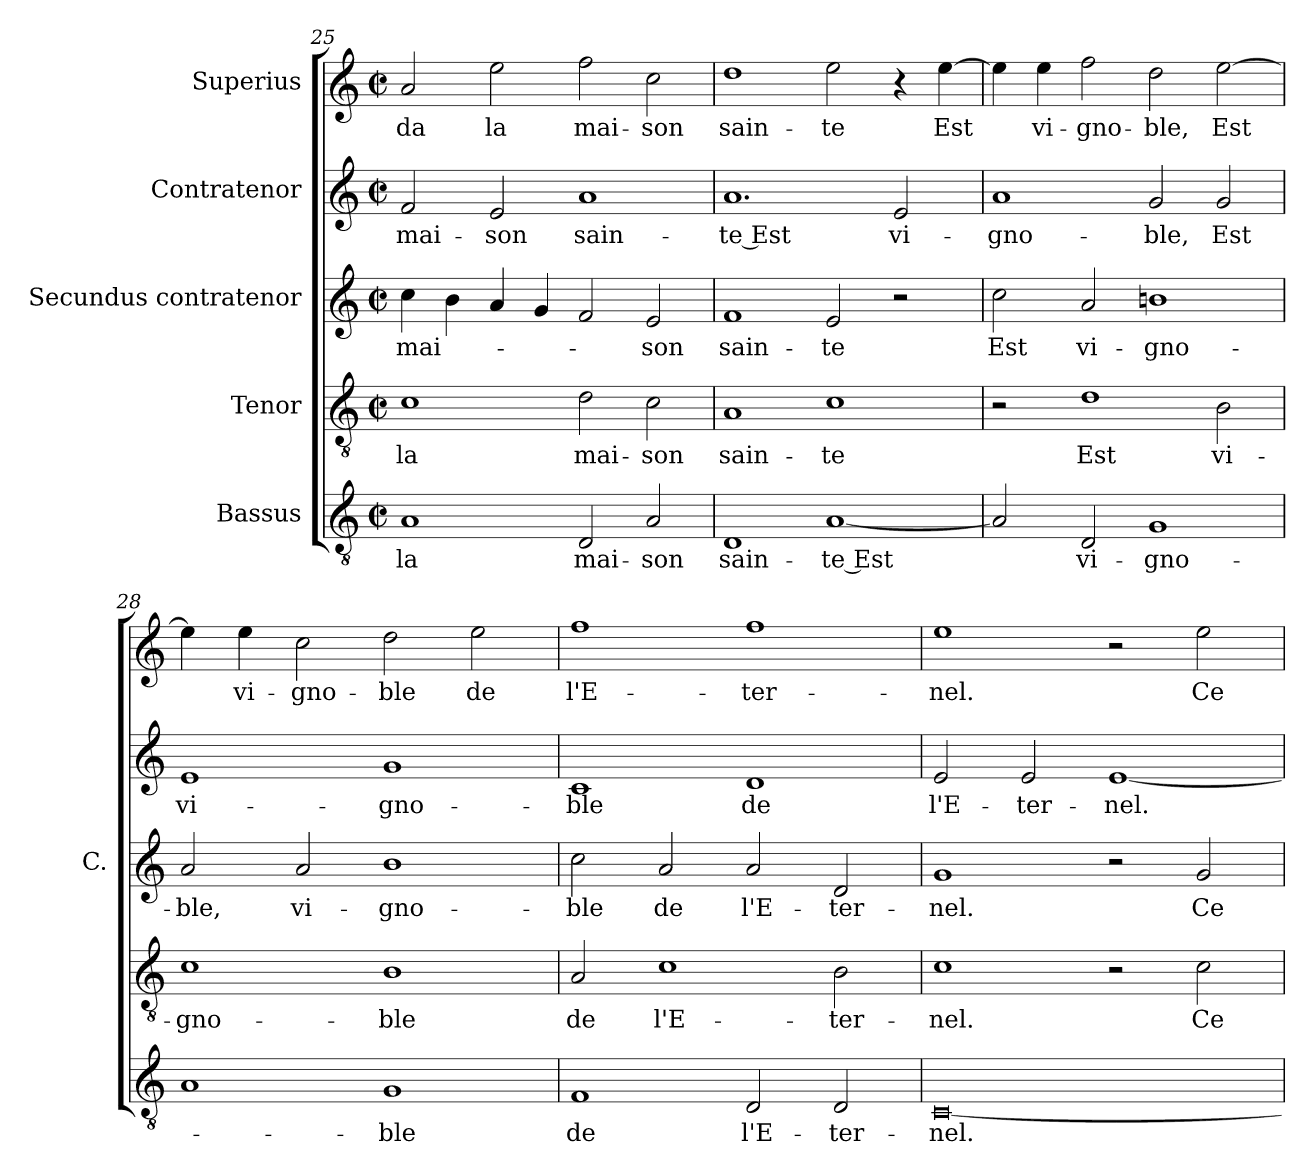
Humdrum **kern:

**kern	**text	**kern	**text	**kern	**text	**kern	**text	**kern	**text
*part5	*part5	*part4	*part4	*part3	*part3	*part2	*part2	*part1	*part1
*staff5	*staff5	*staff4	*staff4	*staff3	*staff3	*staff2	*staff2	*staff1	*staff1
*I"Bassus	*	*I"Tenor	*	*I"Secundus  contratenor	*	*I"Contratenor	*	*I"Superius	*
*	*	*	*	*I'C.	*	*	*	*	*
*clefGv2	*	*clefGv2	*	*clefG2	*	*clefG2	*	*clefG2	*
*k[]	*	*k[]	*	*k[]	*	*k[]	*	*k[]	*
*C:	*	*C:	*	*C:	*	*C:	*	*C:	*
*M2/2	*	*M2/2	*	*M2/2	*	*M2/2	*	*M2/2	*
*met(c|)	*	*met(c|)	*	*met(c|)	*	*met(c|)	*	*met(c|)	*
=25	=25	=25	=25	=25	=25	=25	=25	=25	=25
1A/	la	1c\	la	4cc\	mai-	2f/	mai-	2a/	-da
.	.	.	.	4b\	.	.	.	.	.
.	.	.	.	4a/	.	2e/	-son	2ee\	la
.	.	.	.	4g/	.	.	.	.	.
2D/	mai-	2d\	mai-	2f/	.	1a/	sain-	2ff\	mai-
2A/	-son	2c\	-son	2e/	-son	.	.	2cc\	-son
=26	=26	=26	=26	=26	=26	=26	=26	=26	=26
1D/	sain-	1A/	sain-	1f/	sain-	1.a/	-te Est	1dd\	sain-
[1A/	-te Est	1c\	-te	2e/	-te	.	.	2ee\	-te
.	.	.	.	2r	.	2e/	vi-	4r	.
.	.	.	.	.	.	.	.	[4ee\	Est
!!LO:PB:g=z
=27	=27	=27	=27	=27	=27	=27	=27	=27	=27
2A/]	.	2r	.	2cc\	Est	1a/	-gno-	4ee\]	.
.	.	.	.	.	.	.	.	4ee\	vi-
2D/	vi-	1d\	Est	2a/	vi-	.	.	2ff\	-gno-
1G/	-gno-	.	.	1bn\	-gno-	2g/	-ble,	2dd\	-ble,
.	.	2B\	vi-	.	.	2g/	Est	[2ee\	Est
=28	=28	=28	=28	=28	=28	=28	=28	=28	=28
1A/	.	1c\	-gno-	2a/	-ble,	1e/	vi-	4ee\]	.
.	.	.	.	.	.	.	.	4ee\	vi-
.	.	.	.	2a/	vi-	.	.	2cc\	-gno-
1G/	-ble	1B\	-ble	1b\	-gno-	1g/	-gno-	2dd\	-ble
.	.	.	.	.	.	.	.	2ee\	de
=29	=29	=29	=29	=29	=29	=29	=29	=29	=29
1F/	de	2A/	de	2cc\	-ble	1c/	-ble	1ff\	l'E-
.	.	1c\	l'E-	2a/	de	.	.	.	.
2D/	l'E-	.	.	2a/	l'E-	1d/	de	1ff\	-ter-
2D/	-ter-	2B\	-ter-	2d/	-ter-	.	.	.	.
=30	=30	=30	=30	=30	=30	=30	=30	=30	=30
[0C/	-nel.	1c\	-nel.	1g/	-nel.	2e/	l'E-	1ee\	-nel.
.	.	.	.	.	.	2e/	-ter-	.	.
.	.	2r	.	2r	.	[1e/	-nel.	2r	.
.	.	2c\	Ce-	2g/	Ce-	.	.	2ee\	Ce-
=	=	=	=	=	=	=	=	=	=
*-	*-	*-	*-	*-	*-	*-	*-	*-	*-
